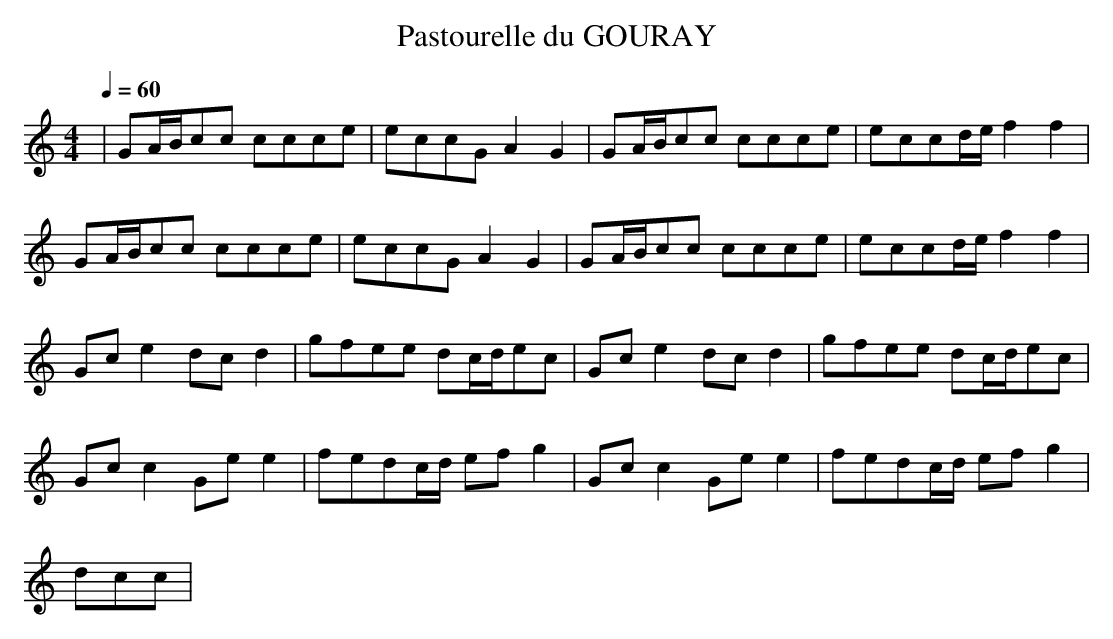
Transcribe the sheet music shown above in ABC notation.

X:1
T:Pastourelle du GOURAY
M:4/4
L:1/8
Q:1/4=60
K:C
|GA/2B/2cc ccce|eccG A2G2|GA/2B/2cc ccce|eccd/2e/2 f2f2|
GA/2B/2cc ccce|eccG A2G2|GA/2B/2cc ccce|eccd/2e/2 f2f2|
Gce2 dcd2|gfee dc/2d/2ec|Gce2 dcd2|gfee dc/2d/2ec|
Gcc2 Gee2|fedc/2d/2 efg2|Gcc2 Gee2|fedc/2d/2 efg2|
dcc|
